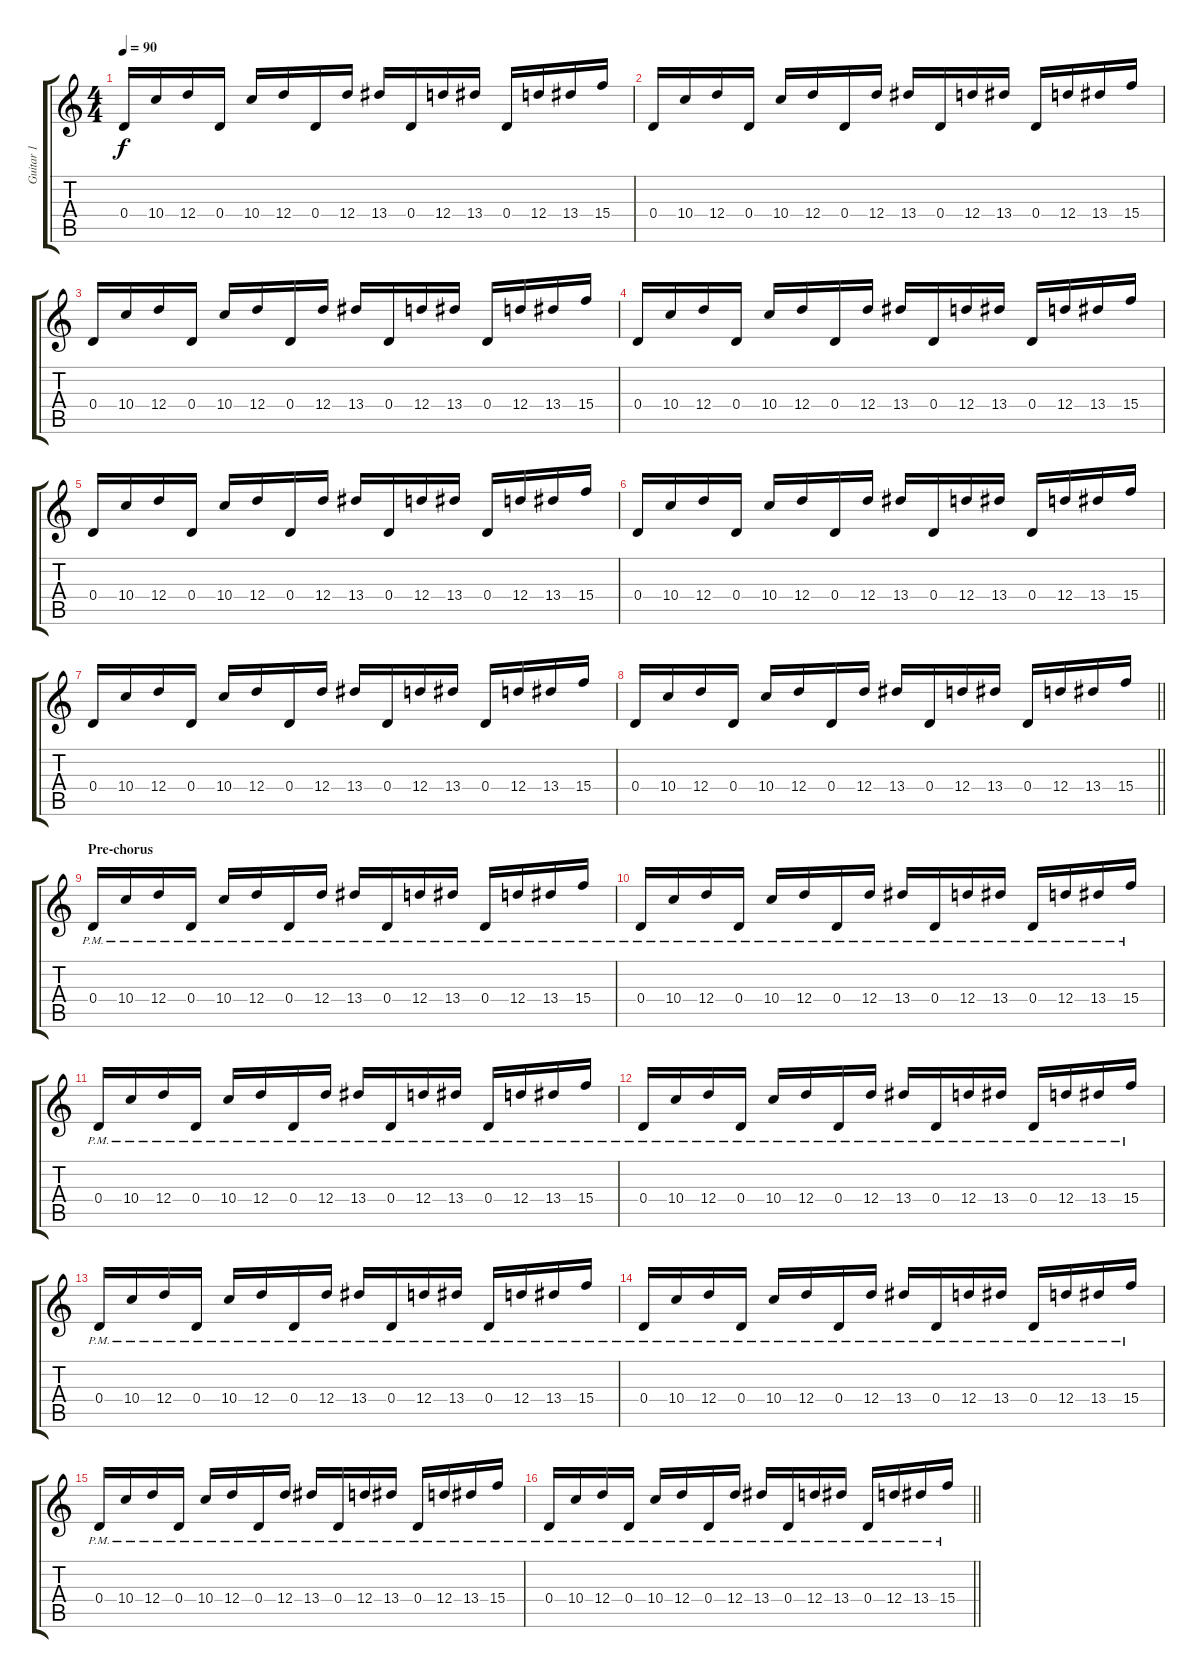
\track ("Guitar 1" "Guitar 1") {instrument distortionguitar}
\staff {score tabs}
\tuning (E4 B3 G3 D3 A2 E2) {hide}
\ts (4 4)
\tempo 90
\clef g2
\ks c
0.4.16{dy f} 10.4.16 12.4.16 0.4.16 10.4.16 12.4.16 0.4.16 12.4.16 13.4.16 0.4.16 12.4.16 13.4.16 0.4.16 12.4.16 13.4.16 15.4.16 |
0.4.16 10.4.16 12.4.16 0.4.16 10.4.16 12.4.16 0.4.16 12.4.16 13.4.16 0.4.16 12.4.16 13.4.16 0.4.16 12.4.16 13.4.16 15.4.16 |
0.4.16 10.4.16 12.4.16 0.4.16 10.4.16 12.4.16 0.4.16 12.4.16 13.4.16 0.4.16 12.4.16 13.4.16 0.4.16 12.4.16 13.4.16 15.4.16 |
0.4.16 10.4.16 12.4.16 0.4.16 10.4.16 12.4.16 0.4.16 12.4.16 13.4.16 0.4.16 12.4.16 13.4.16 0.4.16 12.4.16 13.4.16 15.4.16 |
0.4.16 10.4.16 12.4.16 0.4.16 10.4.16 12.4.16 0.4.16 12.4.16 13.4.16 0.4.16 12.4.16 13.4.16 0.4.16 12.4.16 13.4.16 15.4.16 |
0.4.16 10.4.16 12.4.16 0.4.16 10.4.16 12.4.16 0.4.16 12.4.16 13.4.16 0.4.16 12.4.16 13.4.16 0.4.16 12.4.16 13.4.16 15.4.16 |
0.4.16 10.4.16 12.4.16 0.4.16 10.4.16 12.4.16 0.4.16 12.4.16 13.4.16 0.4.16 12.4.16 13.4.16 0.4.16 12.4.16 13.4.16 15.4.16 |
\barLineRight lightlight
0.4.16 10.4.16 12.4.16 0.4.16 10.4.16 12.4.16 0.4.16 12.4.16 13.4.16 0.4.16 12.4.16 13.4.16 0.4.16 12.4.16 13.4.16 15.4.16 |
\section ("" "Pre-chorus")
0.4{pm}.16 10.4{pm}.16 12.4{pm}.16 0.4{pm}.16 10.4{pm}.16 12.4{pm}.16 0.4{pm}.16 12.4{pm}.16 13.4{pm}.16 0.4{pm}.16 12.4{pm}.16 13.4{pm}.16 0.4{pm}.16 12.4{pm}.16 13.4{pm}.16 15.4{pm}.16 |
0.4{pm}.16 10.4{pm}.16 12.4{pm}.16 0.4{pm}.16 10.4{pm}.16 12.4{pm}.16 0.4{pm}.16 12.4{pm}.16 13.4{pm}.16 0.4{pm}.16 12.4{pm}.16 13.4{pm}.16 0.4{pm}.16 12.4{pm}.16 13.4{pm}.16 15.4{pm}.16 |
0.4{pm}.16 10.4{pm}.16 12.4{pm}.16 0.4{pm}.16 10.4{pm}.16 12.4{pm}.16 0.4{pm}.16 12.4{pm}.16 13.4{pm}.16 0.4{pm}.16 12.4{pm}.16 13.4{pm}.16 0.4{pm}.16 12.4{pm}.16 13.4{pm}.16 15.4{pm}.16 |
0.4{pm}.16 10.4{pm}.16 12.4{pm}.16 0.4{pm}.16 10.4{pm}.16 12.4{pm}.16 0.4{pm}.16 12.4{pm}.16 13.4{pm}.16 0.4{pm}.16 12.4{pm}.16 13.4{pm}.16 0.4{pm}.16 12.4{pm}.16 13.4{pm}.16 15.4{pm}.16 |
0.4{pm}.16 10.4{pm}.16 12.4{pm}.16 0.4{pm}.16 10.4{pm}.16 12.4{pm}.16 0.4{pm}.16 12.4{pm}.16 13.4{pm}.16 0.4{pm}.16 12.4{pm}.16 13.4{pm}.16 0.4{pm}.16 12.4{pm}.16 13.4{pm}.16 15.4{pm}.16 |
0.4{pm}.16 10.4{pm}.16 12.4{pm}.16 0.4{pm}.16 10.4{pm}.16 12.4{pm}.16 0.4{pm}.16 12.4{pm}.16 13.4{pm}.16 0.4{pm}.16 12.4{pm}.16 13.4{pm}.16 0.4{pm}.16 12.4{pm}.16 13.4{pm}.16 15.4{pm}.16 |
0.4{pm}.16 10.4{pm}.16 12.4{pm}.16 0.4{pm}.16 10.4{pm}.16 12.4{pm}.16 0.4{pm}.16 12.4{pm}.16 13.4{pm}.16 0.4{pm}.16 12.4{pm}.16 13.4{pm}.16 0.4{pm}.16 12.4{pm}.16 13.4{pm}.16 15.4{pm}.16 |
\barLineRight lightlight
0.4{pm}.16 10.4{pm}.16 12.4{pm}.16 0.4{pm}.16 10.4{pm}.16 12.4{pm}.16 0.4{pm}.16 12.4{pm}.16 13.4{pm}.16 0.4{pm}.16 12.4{pm}.16 13.4{pm}.16 0.4{pm}.16 12.4{pm}.16 13.4{pm}.16 15.4{pm}.16
